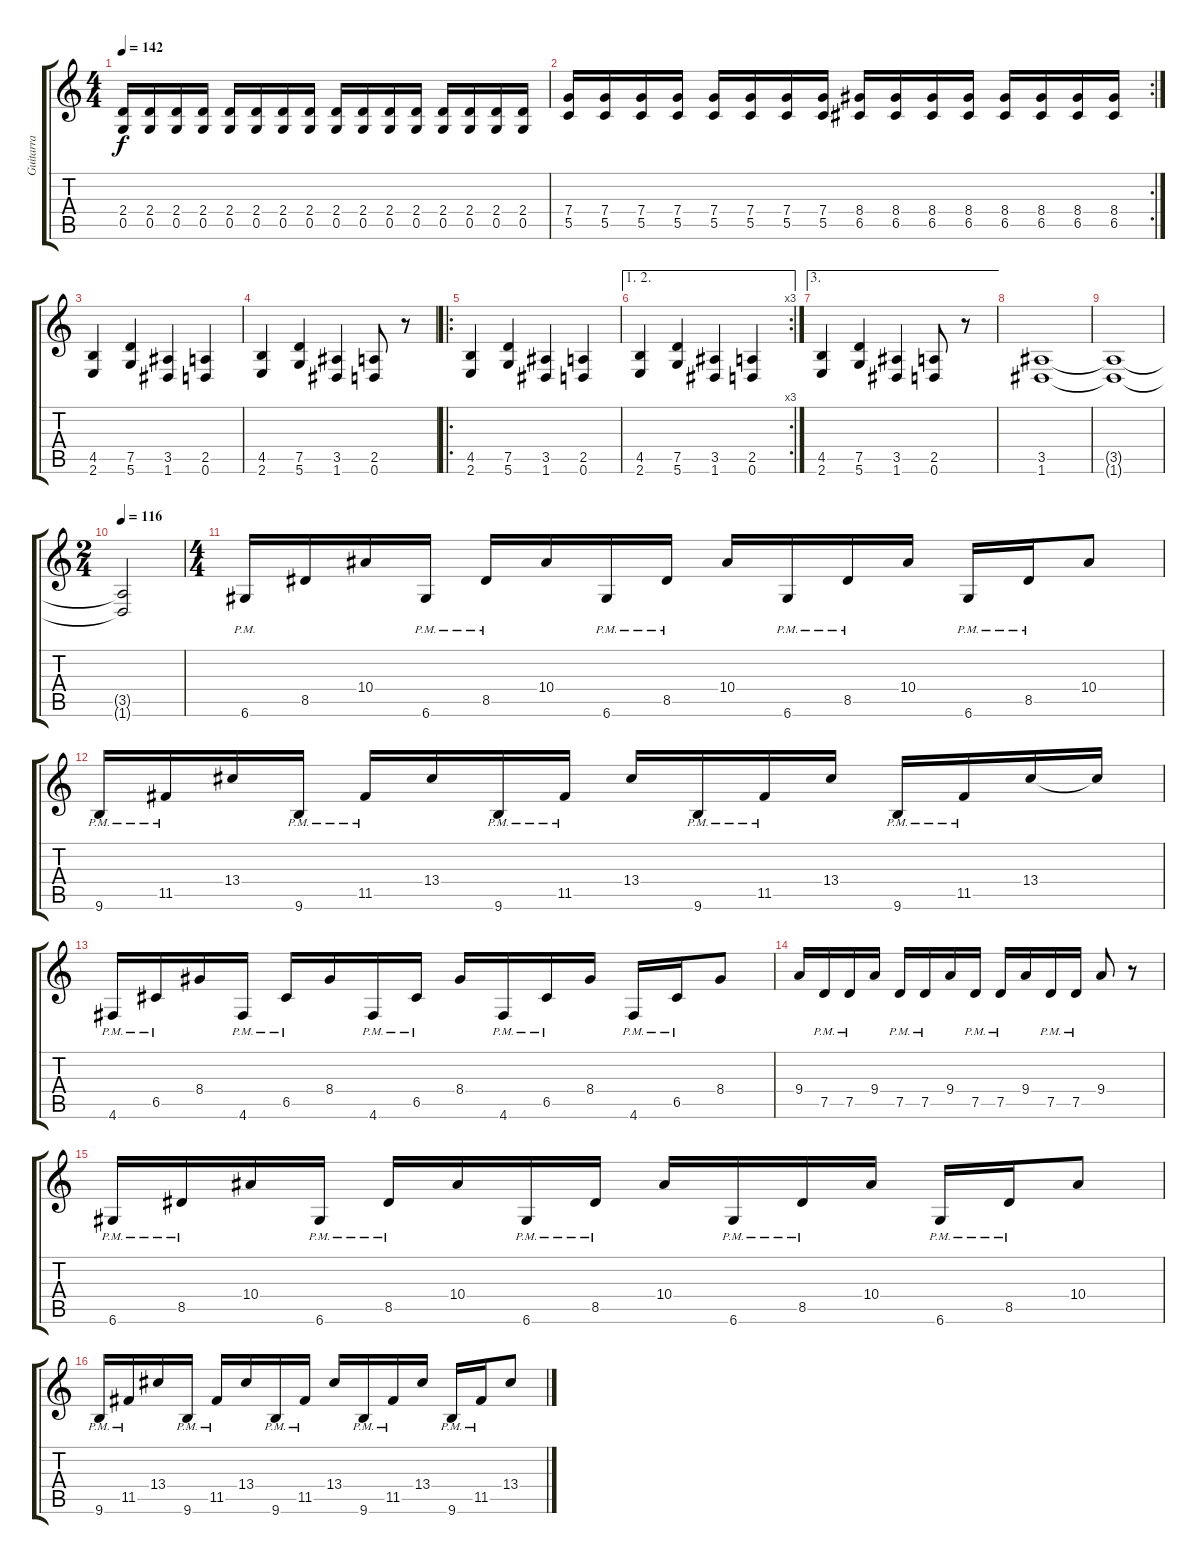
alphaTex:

\track ("Guitarra" "Guitarra") {instrument distortionguitar}
\staff {score tabs}
\tuning (D4 A3 F3 C3 G2 D2) {hide}
\ts (4 4)
\tempo 142
\clef g2
\ks c
(2.4 0.5).16{dy f} (2.4 0.5).16 (2.4 0.5).16 (2.4 0.5).16 (2.4 0.5).16 (2.4 0.5).16 (2.4 0.5).16 (2.4 0.5).16 (2.4 0.5).16 (2.4 0.5).16 (2.4 0.5).16 (2.4 0.5).16 (2.4 0.5).16 (2.4 0.5).16 (2.4 0.5).16 (2.4 0.5).16 |
\rc 2
(7.4 5.5).16 (7.4 5.5).16 (7.4 5.5).16 (7.4 5.5).16 (7.4 5.5).16 (7.4 5.5).16 (7.4 5.5).16 (7.4 5.5).16 (8.4 6.5).16 (8.4 6.5).16 (8.4 6.5).16 (8.4 6.5).16 (8.4 6.5).16 (8.4 6.5).16 (8.4 6.5).16 (8.4 6.5).16 |
(4.5 2.6).4 (7.5 5.6).4 (3.5 1.6).4 (2.5 0.6).4 |
(4.5 2.6).4 (7.5 5.6).4 (3.5 1.6).4 (2.5 0.6).8 r.8 |
\ro
(4.5 2.6).4 (7.5 5.6).4 (3.5 1.6).4 (2.5 0.6).4 |
\ae (1 2)
\rc 3
(4.5 2.6).4 (7.5 5.6).4 (3.5 1.6).4 (2.5 0.6).4 |
\ae 3
(4.5 2.6).4 (7.5 5.6).4 (3.5 1.6).4 (2.5 0.6).8 r.8 |
(3.5 1.6).1 |
(3.5{t} 1.6{t}).1 |
\ts (2 4)
\tempo 116
(3.5{t} 1.6{t}).2 |
\ts (4 4)
6.6{pm}.16 8.5.16 10.4.16 6.6{pm}.16 8.5{pm}.16 10.4.16 6.6{pm}.16 8.5{pm}.16 10.4.16 6.6{pm}.16 8.5{pm}.16 10.4.16 6.6{pm}.16 8.5{pm}.16 10.4.8 |
9.6{pm}.16 11.5{pm}.16 13.4.16 9.6{pm}.16 11.5{pm}.16 13.4.16 9.6{pm}.16 11.5{pm}.16 13.4.16 9.6{pm}.16 11.5{pm}.16 13.4.16 9.6{pm}.16 11.5{pm}.16 13.4.16 13.4{t}.16 |
4.6{pm}.16 6.5{pm}.16 8.4.16 4.6{pm}.16 6.5{pm}.16 8.4.16 4.6{pm}.16 6.5{pm}.16 8.4.16 4.6{pm}.16 6.5{pm}.16 8.4.16 4.6{pm}.16 6.5{pm}.16 8.4.8 |
9.4.16 7.5{pm}.16 7.5{pm}.16 9.4.16 7.5{pm}.16 7.5{pm}.16 9.4.16 7.5{pm}.16 7.5{pm}.16 9.4.16 7.5{pm}.16 7.5{pm}.16 9.4.8 r.8 |
6.6{pm}.16 8.5{pm}.16 10.4.16 6.6{pm}.16 8.5{pm}.16 10.4.16 6.6{pm}.16 8.5{pm}.16 10.4.16 6.6{pm}.16 8.5{pm}.16 10.4.16 6.6{pm}.16 8.5{pm}.16 10.4.8 |
9.6{pm}.16 11.5{pm}.16 13.4.16 9.6{pm}.16 11.5{pm}.16 13.4.16 9.6{pm}.16 11.5{pm}.16 13.4.16 9.6{pm}.16 11.5{pm}.16 13.4.16 9.6{pm}.16 11.5{pm}.16 13.4.8
